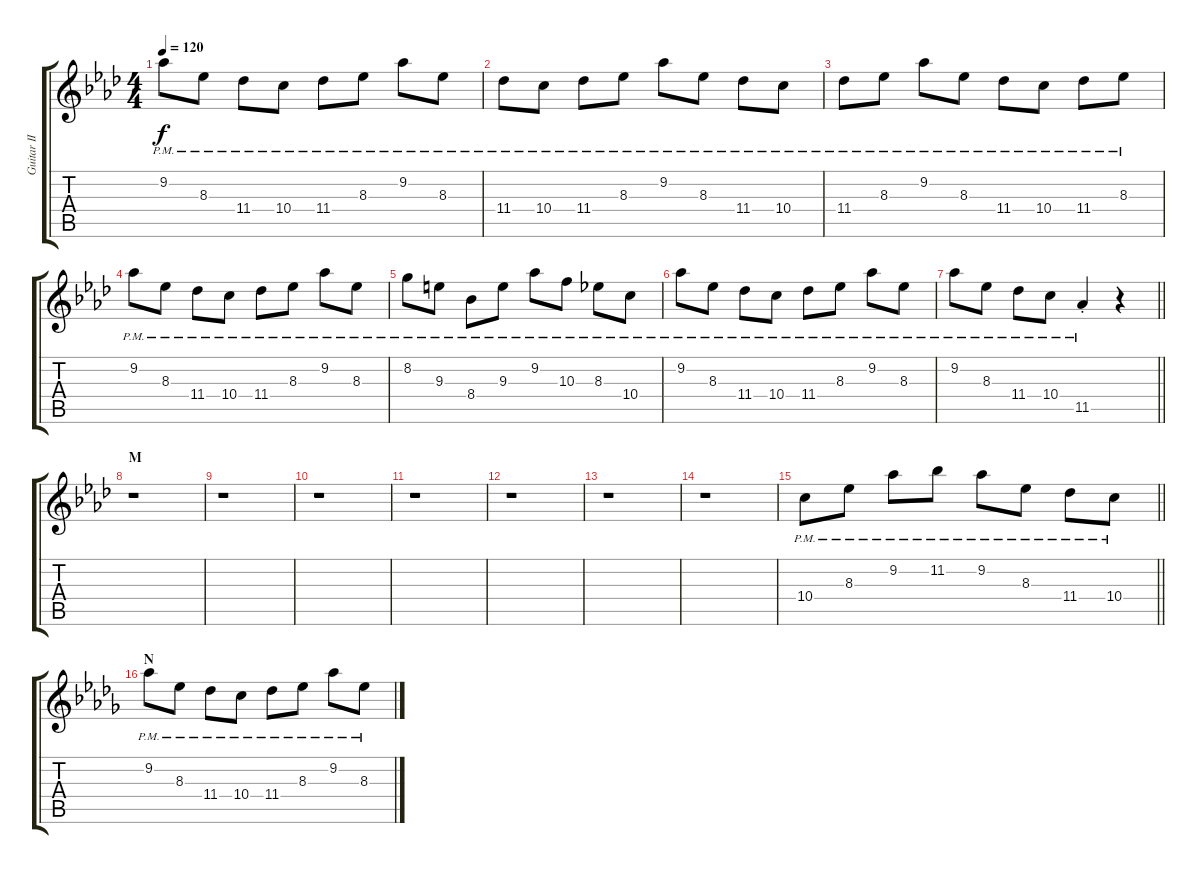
\track ("Guitar II" "Guitar II") {instrument overdrivenguitar}
\staff {score tabs}
\tuning (E4 B3 G3 D3 A2 E2) {hide}
\ts (4 4)
\tempo 120
\clef g2
\ks ab
9.2{pm}.8{dy f} 8.3{pm}.8 11.4{pm}.8 10.4{pm}.8 11.4{pm}.8 8.3{pm}.8 9.2{pm}.8 8.3{pm}.8 |
11.4{pm}.8 10.4{pm}.8 11.4{pm}.8 8.3{pm}.8 9.2{pm}.8 8.3{pm}.8 11.4{pm}.8 10.4{pm}.8 |
11.4{pm}.8 8.3{pm}.8 9.2{pm}.8 8.3{pm}.8 11.4{pm}.8 10.4{pm}.8 11.4{pm}.8 8.3{pm}.8 |
9.2{pm}.8 8.3{pm}.8 11.4{pm}.8 10.4{pm}.8 11.4{pm}.8 8.3{pm}.8 9.2{pm}.8 8.3{pm}.8 |
8.2{pm}.8 9.3{pm}.8 8.4{pm}.8 9.3{pm}.8 9.2{pm}.8 10.3{pm}.8 8.3{pm}.8 10.4{pm}.8 |
9.2{pm}.8 8.3{pm}.8 11.4{pm}.8 10.4{pm}.8 11.4{pm}.8 8.3{pm}.8 9.2{pm}.8 8.3{pm}.8 |
\barLineRight lightlight
9.2{pm}.8 8.3{pm}.8 11.4{pm}.8 10.4{pm}.8 11.5{pm st}.4 r.4 |
\section ("" "M")
r.1 |
r.1 |
r.1 |
r.1 |
r.1 |
r.1 |
r.1 |
\barLineRight lightlight
10.4{pm}.8 8.3{pm}.8 9.2{pm}.8 11.2{pm}.8 9.2{pm}.8 8.3{pm}.8 11.4{pm}.8 10.4{pm}.8 |
\section ("" "N")
\ks db
9.2{pm}.8 8.3{pm}.8 11.4{pm}.8 10.4{pm}.8 11.4{pm}.8 8.3{pm}.8 9.2{pm}.8 8.3{pm}.8
